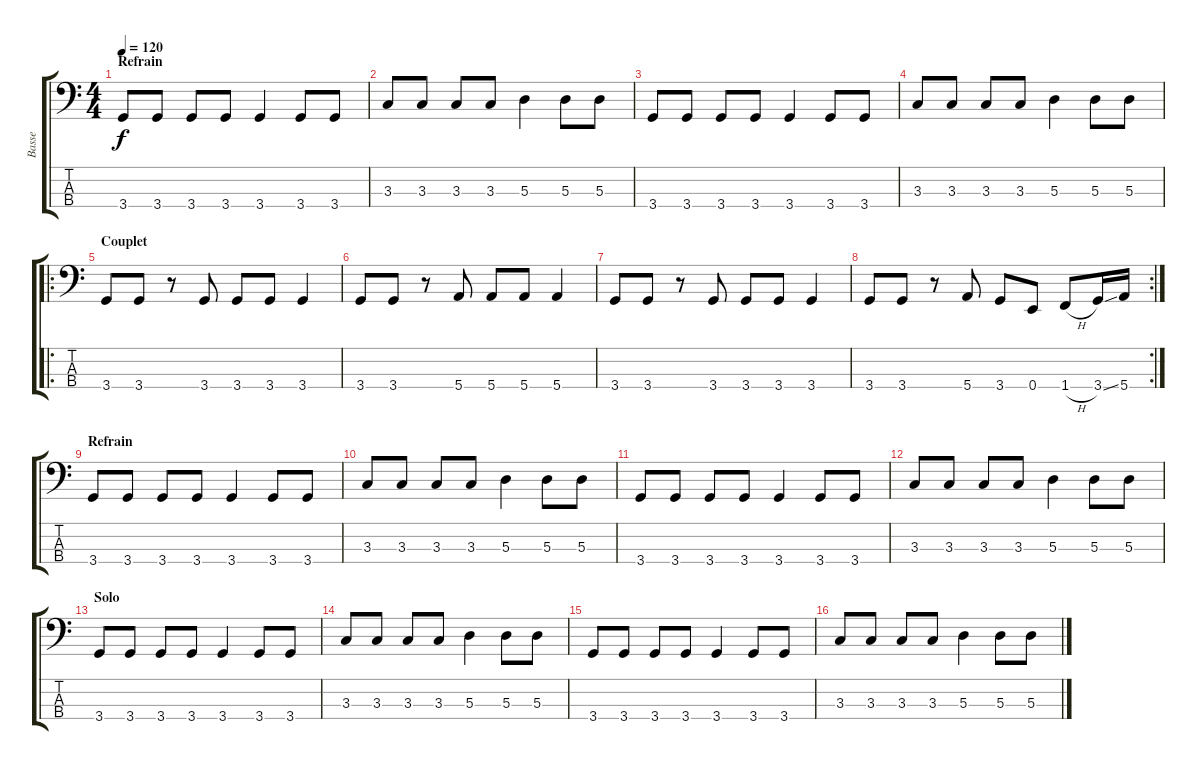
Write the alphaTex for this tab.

\track ("Basse" "Basse") {instrument electricbassfinger}
\staff {score tabs}
\tuning (G2 D2 A1 E1) {hide}
\ts (4 4)
\section ("" "Refrain")
\tempo 120
\clef f4
\ks c
3.4.8{dy f} 3.4.8 3.4.8 3.4.8 3.4.4 3.4.8 3.4.8 |
3.3.8 3.3.8 3.3.8 3.3.8 5.3.4 5.3.8 5.3.8 |
3.4.8 3.4.8 3.4.8 3.4.8 3.4.4 3.4.8 3.4.8 |
3.3.8 3.3.8 3.3.8 3.3.8 5.3.4 5.3.8 5.3.8 |
\ro
\section ("" "Couplet")
3.4.8 3.4.8 r.8 3.4.8 3.4.8 3.4.8 3.4.4 |
3.4.8 3.4.8 r.8 5.4.8 5.4.8 5.4.8 5.4.4 |
3.4.8 3.4.8 r.8 3.4.8 3.4.8 3.4.8 3.4.4 |
\rc 2
3.4.8 3.4.8 r.8 5.4.8 3.4.8 0.4.8 1.4{h}.8 3.4{ss}.16 5.4.16 |
\section ("" "Refrain")
3.4.8 3.4.8 3.4.8 3.4.8 3.4.4 3.4.8 3.4.8 |
3.3.8 3.3.8 3.3.8 3.3.8 5.3.4 5.3.8 5.3.8 |
3.4.8 3.4.8 3.4.8 3.4.8 3.4.4 3.4.8 3.4.8 |
3.3.8 3.3.8 3.3.8 3.3.8 5.3.4 5.3.8 5.3.8 |
\section ("" "Solo")
3.4.8 3.4.8 3.4.8 3.4.8 3.4.4 3.4.8 3.4.8 |
3.3.8 3.3.8 3.3.8 3.3.8 5.3.4 5.3.8 5.3.8 |
3.4.8 3.4.8 3.4.8 3.4.8 3.4.4 3.4.8 3.4.8 |
3.3.8 3.3.8 3.3.8 3.3.8 5.3.4 5.3.8 5.3.8
